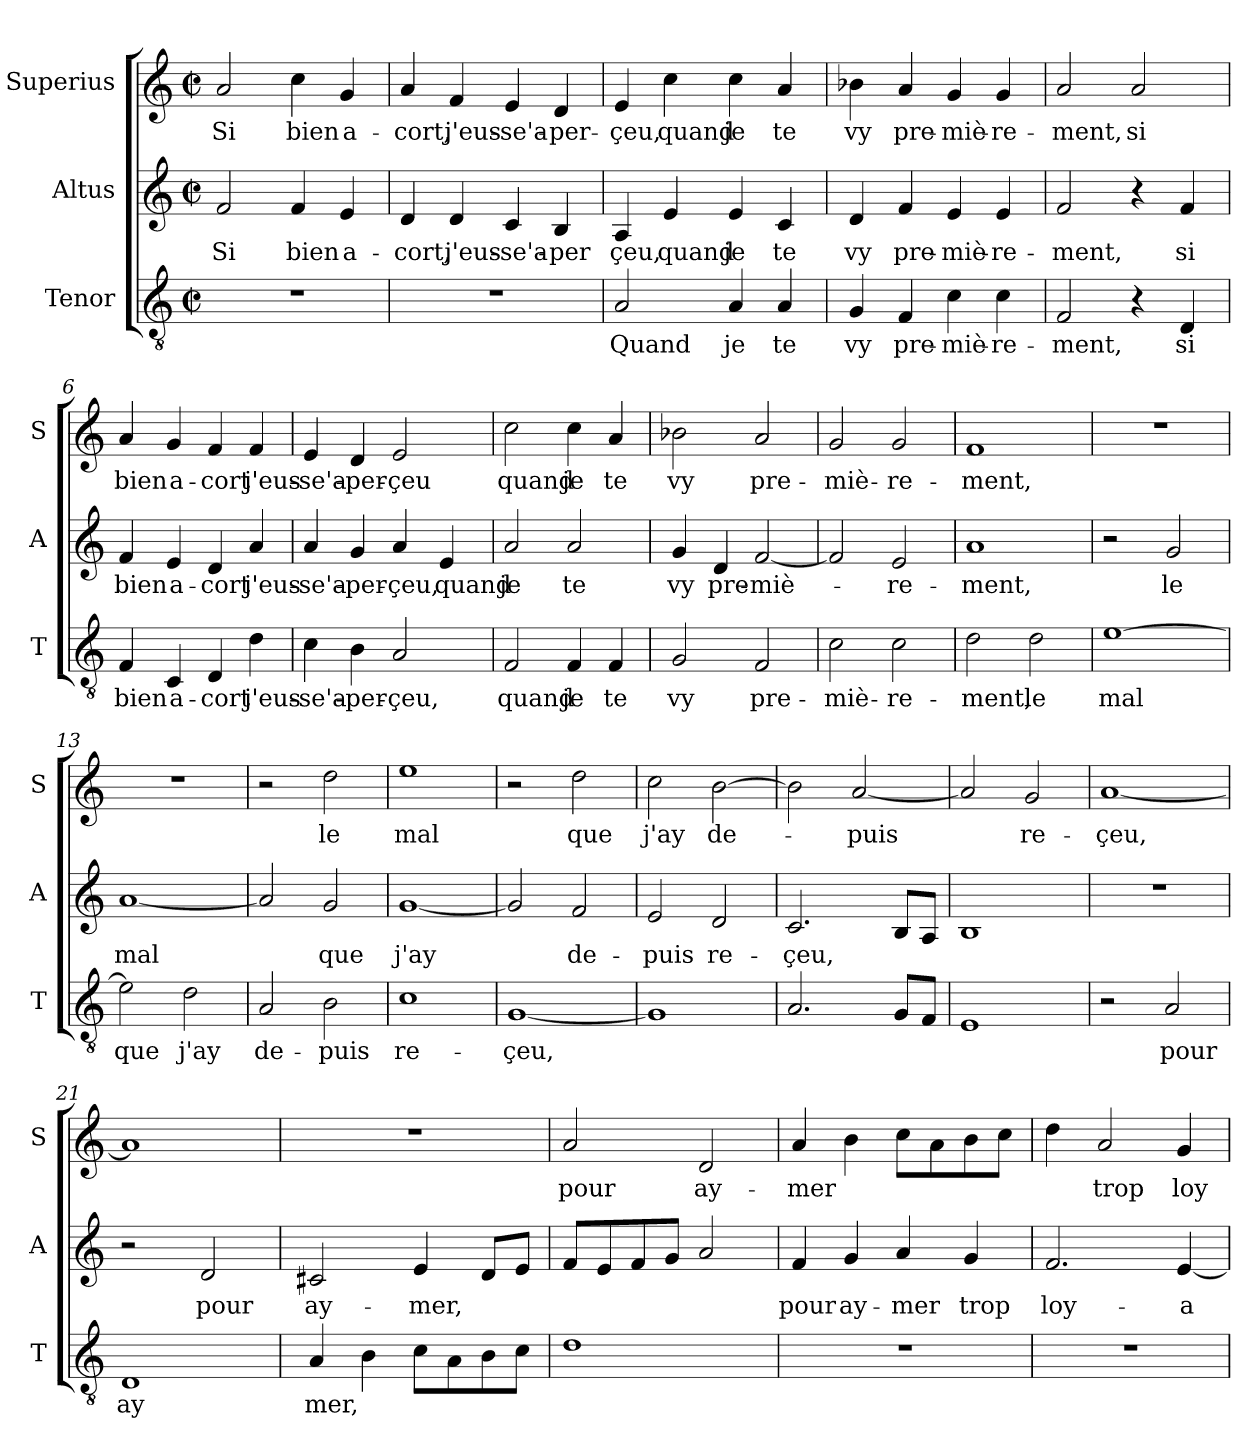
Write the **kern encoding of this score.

**kern	**text	**kern	**text	**kern	**text
*part3	*part3	*part2	*part2	*part1	*part1
*staff3	*staff3	*staff2	*staff2	*staff1	*staff1
*I"Tenor	*	*I"Altus	*	*I"Superius	*
*I'T	*	*I'A	*	*I'S	*
*clefGv2	*	*clefG2	*	*clefG2	*
*k[]	*	*k[]	*	*k[]	*
*C:	*	*C:	*	*C:	*
*M2/2	*	*M2/2	*	*M2/2	*
*met(c|)	*	*met(c|)	*	*met(c|)	*
=1	=1	=1	=1	=1	=1
!	!	!	!LO:LY:b	!	!LO:LY:b
1r	.	2f/	Si	2a/	Si
!	!	!	!LO:LY:b	!	!LO:LY:b
.	.	4f/	bien	4cc\	bien
!	!	!	!LO:LY:b	!	!LO:LY:b
.	.	4e/	a-	4g/	a-
=2	=2	=2	=2	=2	=2
!	!	!	!LO:LY:b	!	!LO:LY:b
1r	.	4d/	-cort,	4a/	-cort,
!	!	!	!LO:LY:b	!	!LO:LY:b
.	.	4d/	j'eus-	4f/	j'eus-
!	!	!	!LO:LY:b	!	!LO:LY:b
.	.	4c/	-se'a-	4e/	-se'a-
!	!	!	!LO:LY:b	!	!LO:LY:b
.	.	4B/	-per	4d/	-per-
=3	=3	=3	=3	=3	=3
!	!LO:LY:b	!	!LO:LY:b	!	!LO:LY:b
2A/	Quand	4A/	çeu,	4e/	-çeu,
!	!	!	!LO:LY:b	!	!LO:LY:b
.	.	4e/	quand	4cc\	quand
!	!LO:LY:b	!	!LO:LY:b	!	!LO:LY:b
4A/	je	4e/	je	4cc\	je
!	!LO:LY:b	!	!LO:LY:b	!	!LO:LY:b
4A/	te	4c/	te	4a/	te
=4	=4	=4	=4	=4	=4
!	!LO:LY:b	!	!LO:LY:b	!	!LO:LY:b
4G/	vy	4d/	vy	4b-X\	vy
!	!LO:LY:b	!	!LO:LY:b	!	!LO:LY:b
4F/	pre-	4f/	pre-	4a/	pre-
!	!LO:LY:b	!	!LO:LY:b	!	!LO:LY:b
4c\	-miè-	4e/	-miè-	4g/	-miè-
!	!LO:LY:b	!	!LO:LY:b	!	!LO:LY:b
4c\	-re-	4e/	-re-	4g/	-re-
!!LO:LB:g=z
=5	=5	=5	=5	=5	=5
!	!LO:LY:b	!	!LO:LY:b	!	!LO:LY:b
2F/	-ment,	2f/	-ment,	2a/	-ment,
!	!	!	!	!	!LO:LY:b
4r	.	4r	.	2a/	si
!	!LO:LY:b	!	!LO:LY:b	!	!
4D/	si	4f/	si	.	.
=6	=6	=6	=6	=6	=6
!	!LO:LY:b	!	!LO:LY:b	!	!LO:LY:b
4F/	bien	4f/	bien	4a/	bien
!	!LO:LY:b	!	!LO:LY:b	!	!LO:LY:b
4C/	a-	4e/	a-	4g/	a-
!	!LO:LY:b	!	!LO:LY:b	!	!LO:LY:b
4D/	-cort	4d/	-cort	4f/	-cort
!	!LO:LY:b	!	!LO:LY:b	!	!LO:LY:b
4d\	j'eus-	4a/	j'eus-	4f/	j'eus-
=7	=7	=7	=7	=7	=7
!	!LO:LY:b	!	!LO:LY:b	!	!LO:LY:b
4c\	-se'a-	4a/	-se'a-	4e/	-se'a-
!	!LO:LY:b	!	!LO:LY:b	!	!LO:LY:b
4B\	-per-	4g/	-per-	4d/	-per-
!	!LO:LY:b	!	!LO:LY:b	!	!LO:LY:b
2A/	-çeu,	4a/	-çeu,	2e/	-çeu
!	!	!	!LO:LY:b	!	!
.	.	4e/	quand	.	.
=8	=8	=8	=8	=8	=8
!	!LO:LY:b	!	!LO:LY:b	!	!LO:LY:b
2F/	quand	2a/	je	2cc\	quand
!	!LO:LY:b	!	!LO:LY:b	!	!LO:LY:b
4F/	je	2a/	te	4cc\	je
!	!LO:LY:b	!	!	!	!LO:LY:b
4F/	te	.	.	4a/	te
=9	=9	=9	=9	=9	=9
!	!LO:LY:b	!	!LO:LY:b	!	!LO:LY:b
2G/	vy	4g/	vy	2b-X\	vy
!	!	!	!LO:LY:b	!	!
.	.	4d/	pre-	.	.
!	!LO:LY:b	!	!LO:LY:b	!	!LO:LY:b
2F/	pre-	[2f/	-miè-	2a/	pre-
!!LO:LB:g=z
=10	=10	=10	=10	=10	=10
!	!LO:LY:b	!	!	!	!LO:LY:b
2c\	-miè-	2f/]	.	2g/	-miè-
!	!LO:LY:b	!	!LO:LY:b	!	!LO:LY:b
2c\	-re-	2e/	-re-	2g/	-re-
=11	=11	=11	=11	=11	=11
!	!LO:LY:b	!	!LO:LY:b	!	!LO:LY:b
2d\	-ment,	1a	-ment,	1f	-ment,
!	!LO:LY:b	!	!	!	!
2d\	le	.	.	.	.
=12	=12	=12	=12	=12	=12
!	!LO:LY:b	!	!	!	!
[1e	mal	2r	.	1r	.
!	!	!	!LO:LY:b	!	!
.	.	2g/	le	.	.
=13	=13	=13	=13	=13	=13
!	!LO:LY:b	!	!LO:LY:b	!	!
2e\]	que	[1a	mal	1r	.
!	!LO:LY:b	!	!	!	!
2d\	j'ay	.	.	.	.
=14	=14	=14	=14	=14	=14
!	!LO:LY:b	!	!	!	!
2A/	de-	2a/]	.	2r	.
!	!LO:LY:b	!	!LO:LY:b	!	!LO:LY:b
2B\	-puis	2g/	que	2dd\	le
!!LO:PB:g=z
=15	=15	=15	=15	=15	=15
!	!LO:LY:b	!	!LO:LY:b	!	!LO:LY:b
1c	re-	[1g	j'ay	1ee	mal
=16	=16	=16	=16	=16	=16
!	!LO:LY:b	!	!	!	!
[1G	-çeu,	2g/]	.	2r	.
!	!	!	!LO:LY:b	!	!LO:LY:b
.	.	2f/	de-	2dd\	que
=17	=17	=17	=17	=17	=17
!	!	!	!LO:LY:b	!	!LO:LY:b
1G]	.	2e/	-puis	2cc\	j'ay
!	!	!	!LO:LY:b	!	!LO:LY:b
.	.	2d/	re-	[2b\	de-
=18	=18	=18	=18	=18	=18
!	!	!	!LO:LY:b	!	!
2.A/	.	2.c/	-çeu,	2b\]	.
!	!	!	!	!	!LO:LY:b
.	.	.	.	[2a/	-puis
8G/L	.	8B/L	.	.	.
8F/J	.	8A/J	.	.	.
=19	=19	=19	=19	=19	=19
1E	.	1B	.	2a/]	.
!	!	!	!	!	!LO:LY:b
.	.	.	.	2g/	re-
!!LO:LB:g=z
=20	=20	=20	=20	=20	=20
!	!	!	!	!	!LO:LY:b
2r	.	1r	.	[1a	-çeu,
!	!LO:LY:b	!	!	!	!
2A/	pour	.	.	.	.
=21	=21	=21	=21	=21	=21
!	!LO:LY:b	!	!	!	!
1D	ay	2r	.	1a]	.
!	!	!	!LO:LY:b	!	!
.	.	2d/	pour	.	.
=22	=22	=22	=22	=22	=22
!	!LO:LY:b	!	!LO:LY:b	!	!
4A/	mer,	2c#X/	ay-	1r	.
4B\	.	.	.	.	.
!	!	!	!LO:LY:b	!	!
8c\L	.	4e/	-mer,	.	.
8A\	.	.	.	.	.
8B\	.	8d/L	.	.	.
8c\J	.	8e/J	.	.	.
=23	=23	=23	=23	=23	=23
!	!	!	!	!	!LO:LY:b
1d	.	8f/L	.	2a/	pour
.	.	8e/	.	.	.
.	.	8f/	.	.	.
.	.	8g/J	.	.	.
!	!	!	!	!	!LO:LY:b
.	.	2a/	.	2d/	ay-
=24	=24	=24	=24	=24	=24
!	!	!	!LO:LY:b	!	!LO:LY:b
1r	.	4f/	pour	4a/	-mer
!	!	!	!LO:LY:b	!	!
.	.	4g/	ay-	4b\	.
!	!	!	!LO:LY:b	!	!
.	.	4a/	-mer	8cc\L	.
.	.	.	.	8a\	.
!	!	!	!LO:LY:b	!	!
.	.	4g/	trop	8b\	.
.	.	.	.	8cc\J	.
!!LO:LB:g=z
=25	=25	=25	=25	=25	=25
!	!	!	!LO:LY:b	!	!
1r	.	2.f/	loy-	4dd\	.
!	!	!	!	!	!LO:LY:b
.	.	.	.	2a/	trop
!	!	!	!LO:LY:b	!	!LO:LY:b
.	.	[4e/	-a-	4g/	loy-
=	=	=	=	=	=
*-	*-	*-	*-	*-	*-
